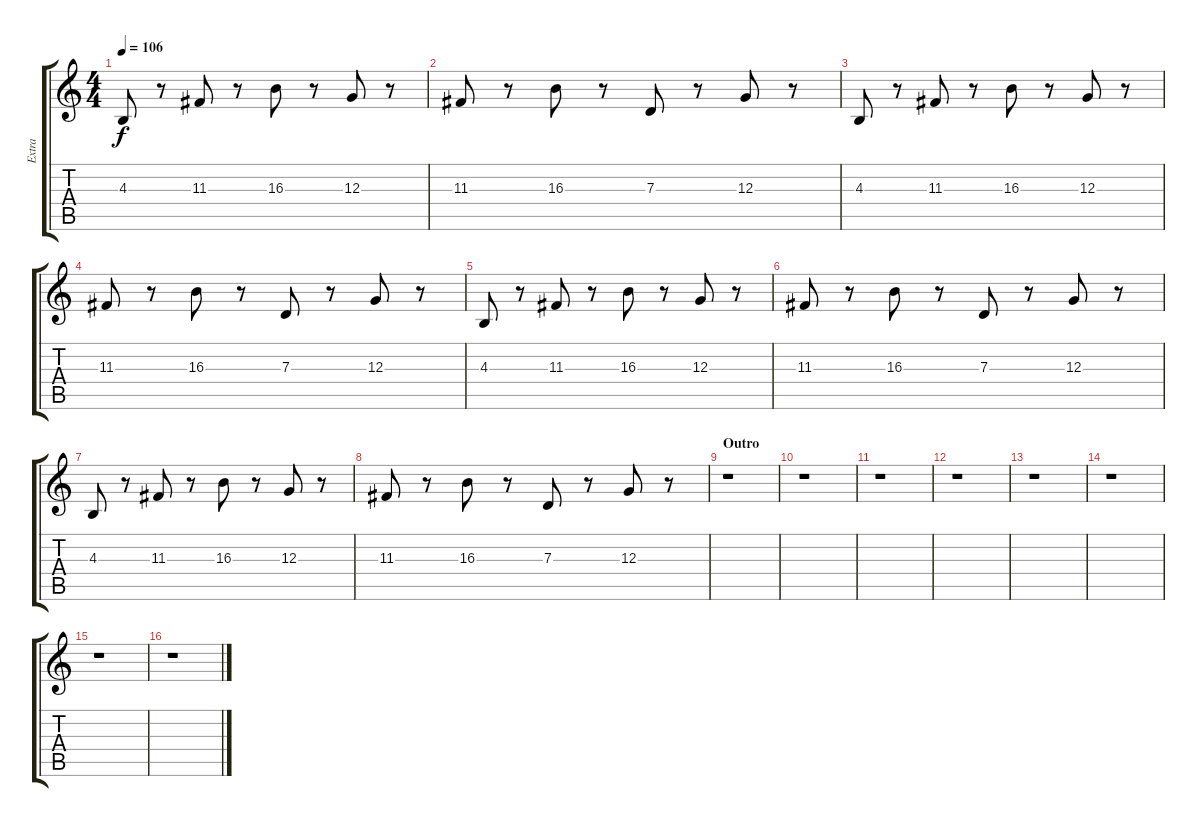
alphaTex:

\track ("Extra" "Extra") {instrument stringensemble1}
\staff {score tabs}
\tuning (E4 B3 G3 D3 A2 E2) {hide}
\ts (4 4)
\tempo 106
\clef g2
\ks c
4.3.8{dy f} r.8 11.3.8 r.8 16.3.8 r.8 12.3.8 r.8 |
11.3.8 r.8 16.3.8 r.8 7.3.8 r.8 12.3.8 r.8 |
4.3.8 r.8 11.3.8 r.8 16.3.8 r.8 12.3.8 r.8 |
11.3.8 r.8 16.3.8 r.8 7.3.8 r.8 12.3.8 r.8 |
4.3.8 r.8 11.3.8 r.8 16.3.8 r.8 12.3.8 r.8 |
11.3.8 r.8 16.3.8 r.8 7.3.8 r.8 12.3.8 r.8 |
4.3.8 r.8 11.3.8 r.8 16.3.8 r.8 12.3.8 r.8 |
11.3.8 r.8 16.3.8 r.8 7.3.8 r.8 12.3.8 r.8 |
\section ("" "Outro")
r.1 |
r.1 |
r.1 |
r.1 |
r.1 |
r.1 |
r.1 |
r.1
